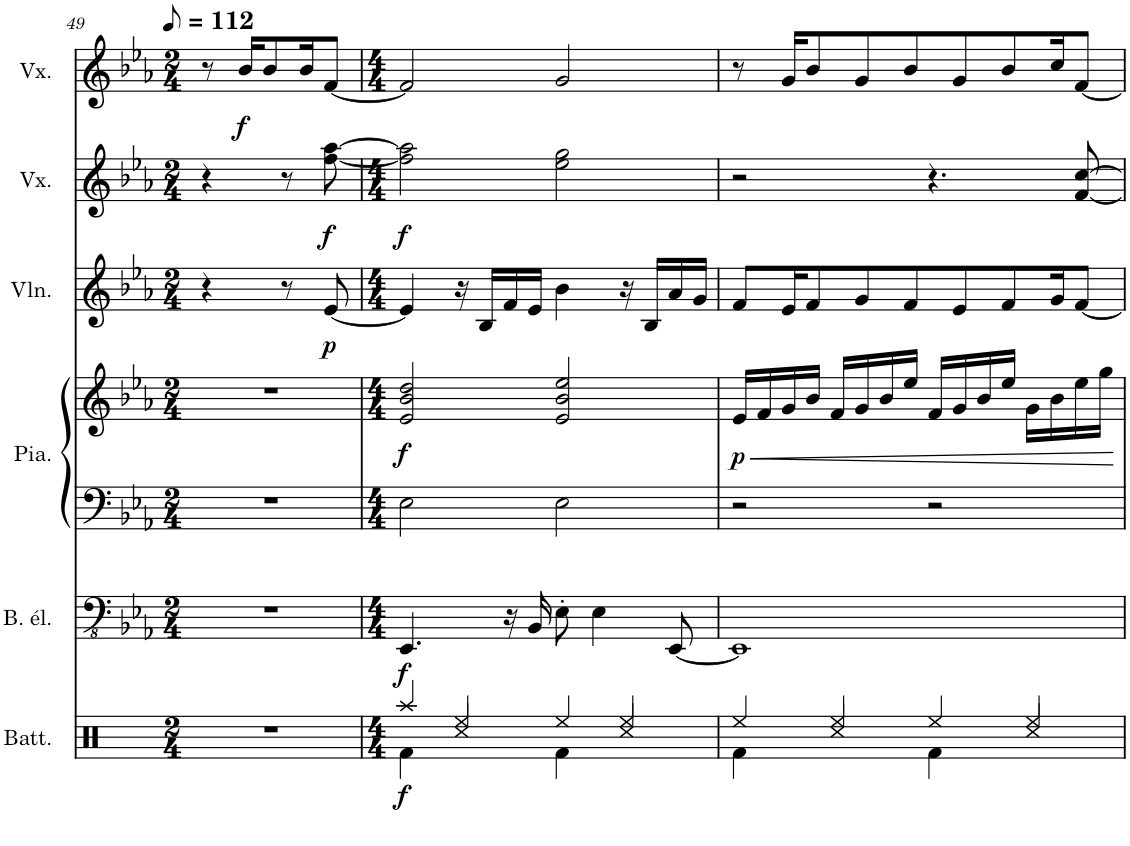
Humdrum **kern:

**kern	**dynam	**kern	**dynam	**kern	**kern	**dynam	**kern	**dynam	**kern	**dynam	**kern	**dynam
*part6	*part6	*part5	*part5	*part4	*part4	*part4	*part3	*part3	*part2	*part2	*part1	*part1
*staff7	*staff7	*staff6	*staff6	*staff5	*staff4	*staff4/5	*staff3	*staff3	*staff2	*staff2	*staff1	*staff1
*I"Batterie	*	*I"Basse électrique	*	*I"Piano	*	*	*I"Violon	*	*I"Voix	*	*I"Voix	*
*I'Batt.	*	*I'B. él.	*	*I'Pia.	*	*	*I'Vln.	*	*I'Vx.	*	*I'Vx.	*
!!LO:PB:g=z
*clefX	*	*clefFv4	*	*clefF4	*clefG2	*	*clefG2	*	*clefG2	*	*clefG2	*
*	*	*	*	*	*	*	*Trd4c7	*	*	*	*	*
*k[]	*	*k[b-e-a-]	*	*k[b-e-a-]	*k[b-e-a-]	*	*k[b-e-a-]	*	*k[b-e-a-]	*	*k[b-e-a-]	*
*M2/4	*	*M2/4	*	*M2/4	*M2/4	*	*M2/4	*	*M2/4	*	*M2/4	*
*MM56	*	*MM56	*	*MM56	*MM56	*	*MM56	*	*MM56	*	*MM56	*
=49	=49	=49	=49	=49	=49	=49	=49	=49	=49	=49	=49	=49
2r	.	2r	.	2r	2r	.	4r	.	4r	.	8r	.
!	!	!	!	!	!	!	!	!	!	!	!	!LO:DY:b
.	.	.	.	.	.	.	.	.	.	.	16b-/KL	f
.	.	.	.	.	.	.	.	.	.	.	8b-/	.
.	.	.	.	.	.	.	8r	.	8r	.	.	.
.	.	.	.	.	.	.	.	.	.	.	16b-/K	.
!	!	!	!	!	!	!	!	!LO:DY:b	!	!LO:DY:b	!	!
.	.	.	.	.	.	.	[8e-/	p	[8ff\ [8aa-\	f	[8f/J	.
=50	=50	=50	=50	=50	=50	=50	=50	=50	=50	=50	=50	=50
*M4/4	*	*M4/4	*	*M4/4	*M4/4	*	*M4/4	*	*M4/4	*	*M4/4	*
*^	*	*	*	*	*	*	*	*	*	*	*	*
!	!	!LO:DY:b	!	!LO:DY:b	!	!	!LO:DY:b	!	!	!	!LO:DY:b	!	!
4Raa/	4Rf\	f	4.EEE-/	f	2E-\	2e-/ 2b-/ 2dd/	f	4e-/]	.	2ff\] 2aa-\]	f	2f/]	.
4Ree/	4Rcc/	.	.	.	.	.	.	16r	.	.	.	.	.
.	.	.	.	.	.	.	.	16B-/LL	.	.	.	.	.
.	.	.	16r	.	.	.	.	16f/	.	.	.	.	.
.	.	.	16BBB-/	.	.	.	.	16e-/JJ	.	.	.	.	.
4Ree/	4Rf\	.	8EE-'\	.	2E-\	2e-/ 2b-/ 2ee-/	.	4b-\	.	2ee-\ 2gg\	.	2g/	.
.	.	.	4EE-\	.	.	.	.	.	.	.	.	.	.
4Ree/	4Rcc/	.	.	.	.	.	.	16r	.	.	.	.	.
.	.	.	.	.	.	.	.	16B-/LL	.	.	.	.	.
.	.	.	[8EEE-/	.	.	.	.	16a-/	.	.	.	.	.
.	.	.	.	.	.	.	.	16g/JJ	.	.	.	.	.
=51	=51	=51	=51	=51	=51	=51	=51	=51	=51	=51	=51	=51	=51
!	!	!	!	!	!	!	!LO:HP:b	!	!	!	!	!	!
!	!	!	!	!	!	!	!LO:DY:n=1:b	!	!	!	!	!	!
4Ree/	4Rf\	.	1EEE-]	.	2r	16e-/LL	< p	8f/L	.	2r	.	8r	.
.	.	.	.	.	.	16f/	.	.	.	.	.	.	.
.	.	.	.	.	.	16g/	.	16e-/K	.	.	.	16g/KL	.
.	.	.	.	.	.	16b-/JJ	.	8f/	.	.	.	8b-/	.
4Ree/	4Rcc/	.	.	.	.	16f/LL	.	.	.	.	.	.	.
.	.	.	.	.	.	16g/	.	8g/	.	.	.	8g/	.
.	.	.	.	.	.	16b-/	.	.	.	.	.	.	.
.	.	.	.	.	.	16ee-/JJ	.	8f/	.	.	.	8b-/	.
4Ree/	4Rf\	.	.	.	2r	16f/LL	.	.	.	4.r	.	.	.
.	.	.	.	.	.	16g/	.	8e-/	.	.	.	8g/	.
.	.	.	.	.	.	16b-/	.	.	.	.	.	.	.
.	.	.	.	.	.	16ee-/JJ	.	8f/	.	.	.	8b-/	.
4Ree/	4Rcc/	.	.	.	.	16g\LL	.	.	.	.	.	.	.
.	.	.	.	.	.	16b-\	.	16g/K	.	.	.	16cc/K	.
.	.	.	.	.	.	16ee-\	.	[8f/J	.	[8f/ [8cc/	.	[8f/J	.
.	.	.	.	.	.	16gg\JJ	.	.	.	.	.	.	.
*v	*v	*	*	*	*	*	*	*	*	*	*	*	*
.	.	.	.	.	.	[	.	.	.	.	.	.
=	=	=	=	=	=	=	=	=	=	=	=	=
*-	*-	*-	*-	*-	*-	*-	*-	*-	*-	*-	*-	*-
